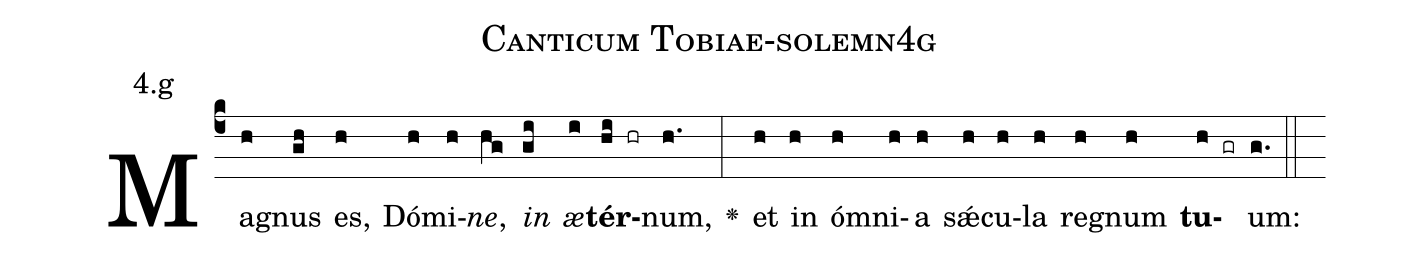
name: Canticum Tobiae-solemn4g;
annotation: 4.g;
%%
(c4)Ma(h)gnus(gh) es,(h) Dó(h)mi(h)<i>ne</i>,(hg) <i>in</i>(gi) <i>æ</i>(i)<b>tér</b>(hi hr)num,(h.) <v>\greheightstar</v>(:) et(h) in(h) óm(h)ni(h)a(h) sǽ(h)cu(h)la(h) re(h)gnum(h) <b>tu</b>(h gr)um:(g.) (::)


%E(h) u(h) o(h) u(h) a(h) e.(g.) (::)
